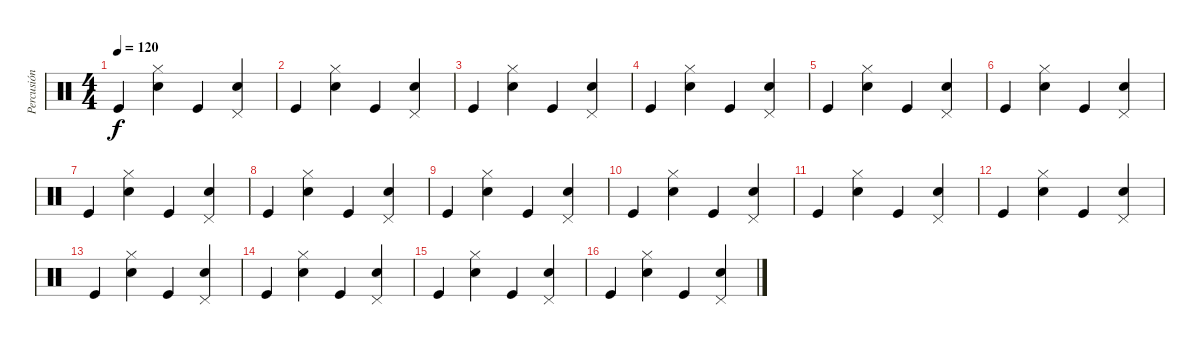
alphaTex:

\track ("Percusión" "Percusión") {instrument percussion}
\staff {score}
\articulation defaults
\ts (4 4)
\tempo 120
\clef neutral
\ks c "Kick (hit)".4{dy f}
("Hi-Hat (closed)" "Snare (hit) 2").4 "Kick (hit)".4 ("Pedal Hi-Hat (hit)" "Snare (hit) 2").4 |
"Kick (hit)".4 ("Hi-Hat (closed)" "Snare (hit) 2").4 "Kick (hit)".4 ("Pedal Hi-Hat (hit)" "Snare (hit) 2").4 |
"Kick (hit)".4 ("Hi-Hat (closed)" "Snare (hit) 2").4 "Kick (hit)".4 ("Pedal Hi-Hat (hit)" "Snare (hit) 2").4 |
"Kick (hit)".4 ("Hi-Hat (closed)" "Snare (hit) 2").4 "Kick (hit)".4 ("Pedal Hi-Hat (hit)" "Snare (hit) 2").4 |
"Kick (hit)".4 ("Hi-Hat (closed)" "Snare (hit) 2").4 "Kick (hit)".4 ("Pedal Hi-Hat (hit)" "Snare (hit) 2").4 |
"Kick (hit)".4 ("Hi-Hat (closed)" "Snare (hit) 2").4 "Kick (hit)".4 ("Pedal Hi-Hat (hit)" "Snare (hit) 2").4 |
"Kick (hit)".4 ("Hi-Hat (closed)" "Snare (hit) 2").4 "Kick (hit)".4 ("Pedal Hi-Hat (hit)" "Snare (hit) 2").4 |
"Kick (hit)".4 ("Hi-Hat (closed)" "Snare (hit) 2").4 "Kick (hit)".4 ("Pedal Hi-Hat (hit)" "Snare (hit) 2").4 |
"Kick (hit)".4 ("Hi-Hat (closed)" "Snare (hit) 2").4 "Kick (hit)".4 ("Pedal Hi-Hat (hit)" "Snare (hit) 2").4 |
"Kick (hit)".4 ("Hi-Hat (closed)" "Snare (hit) 2").4 "Kick (hit)".4 ("Pedal Hi-Hat (hit)" "Snare (hit) 2").4 |
"Kick (hit)".4 ("Hi-Hat (closed)" "Snare (hit) 2").4 "Kick (hit)".4 ("Pedal Hi-Hat (hit)" "Snare (hit) 2").4 |
"Kick (hit)".4 ("Hi-Hat (closed)" "Snare (hit) 2").4 "Kick (hit)".4 ("Pedal Hi-Hat (hit)" "Snare (hit) 2").4 |
"Kick (hit)".4 ("Hi-Hat (closed)" "Snare (hit) 2").4 "Kick (hit)".4 ("Pedal Hi-Hat (hit)" "Snare (hit) 2").4 |
"Kick (hit)".4 ("Hi-Hat (closed)" "Snare (hit) 2").4 "Kick (hit)".4 ("Pedal Hi-Hat (hit)" "Snare (hit) 2").4 |
"Kick (hit)".4 ("Hi-Hat (closed)" "Snare (hit) 2").4 "Kick (hit)".4 ("Pedal Hi-Hat (hit)" "Snare (hit) 2").4 |
"Kick (hit)".4 ("Hi-Hat (closed)" "Snare (hit) 2").4 "Kick (hit)".4 ("Pedal Hi-Hat (hit)" "Snare (hit) 2").4
